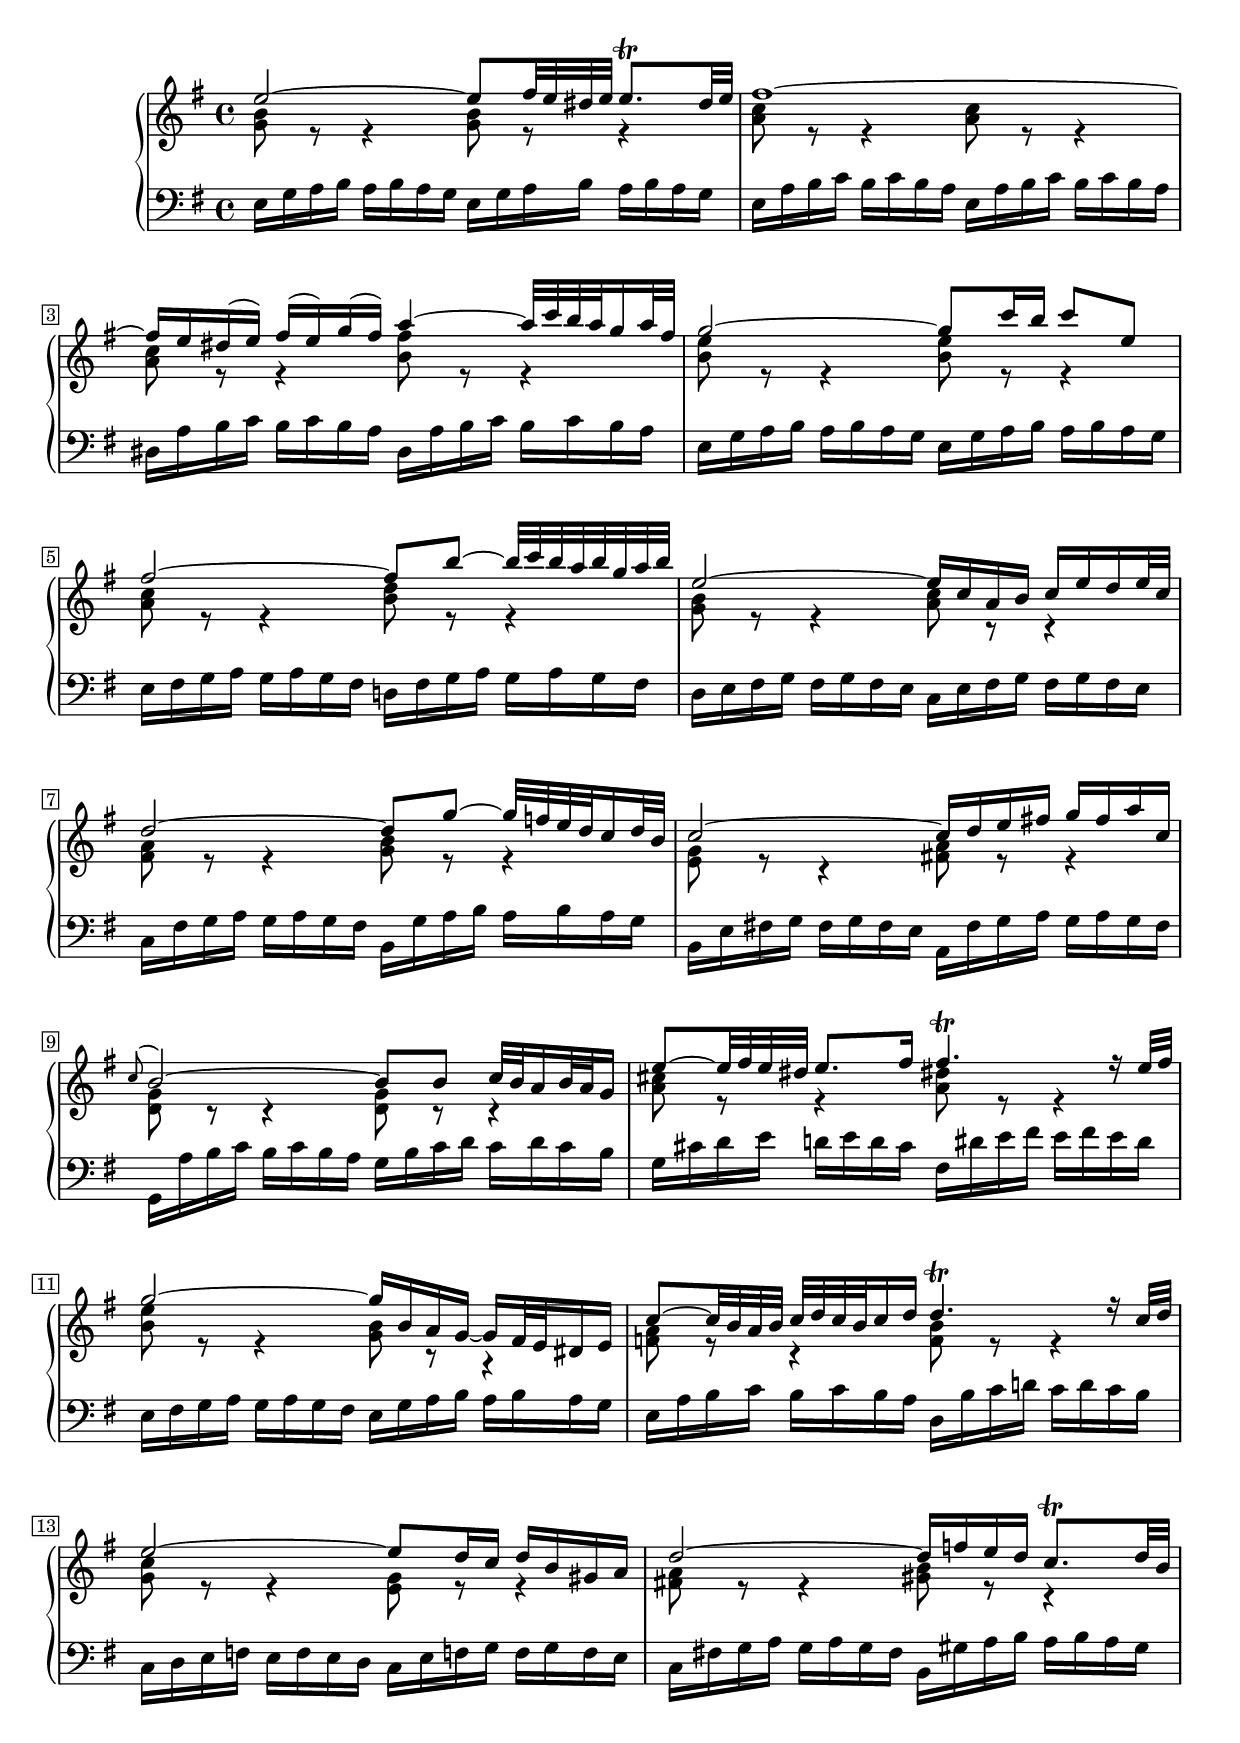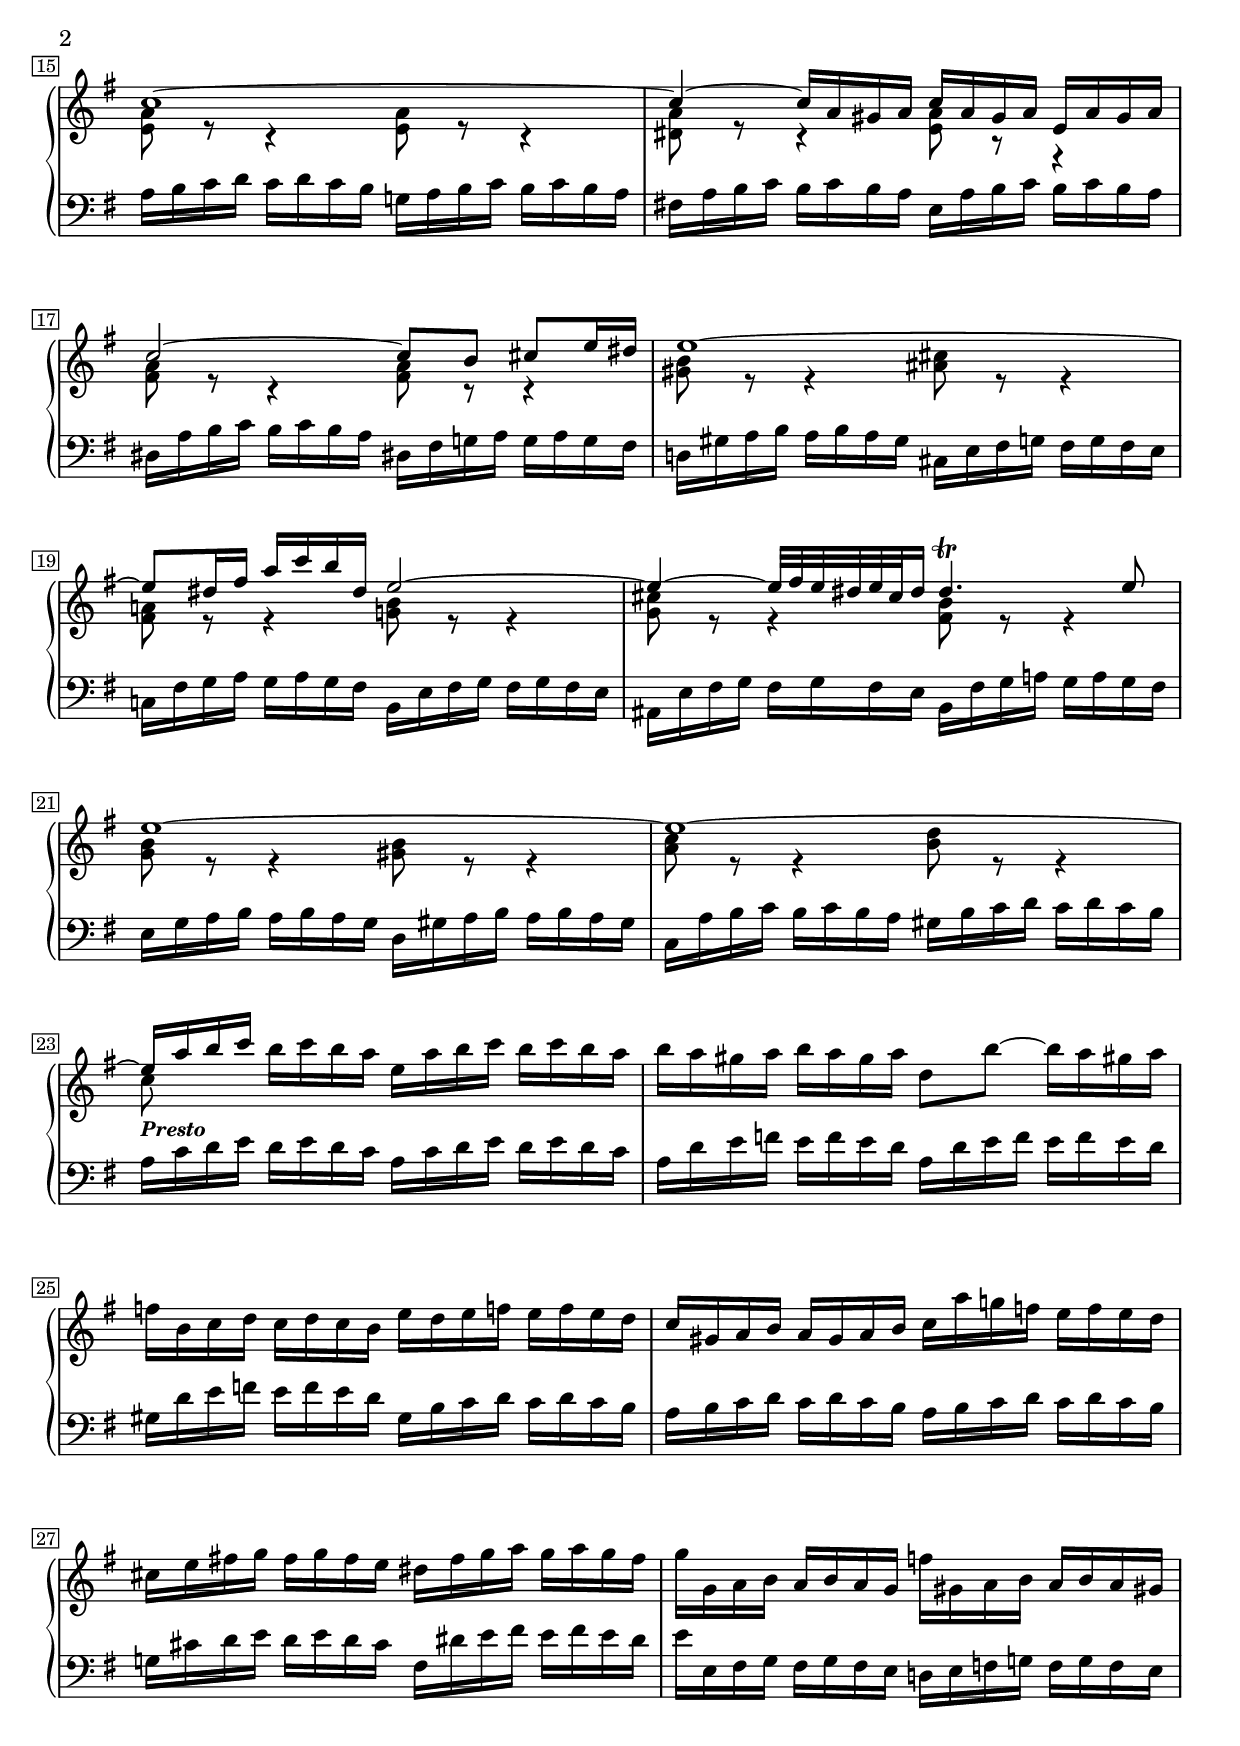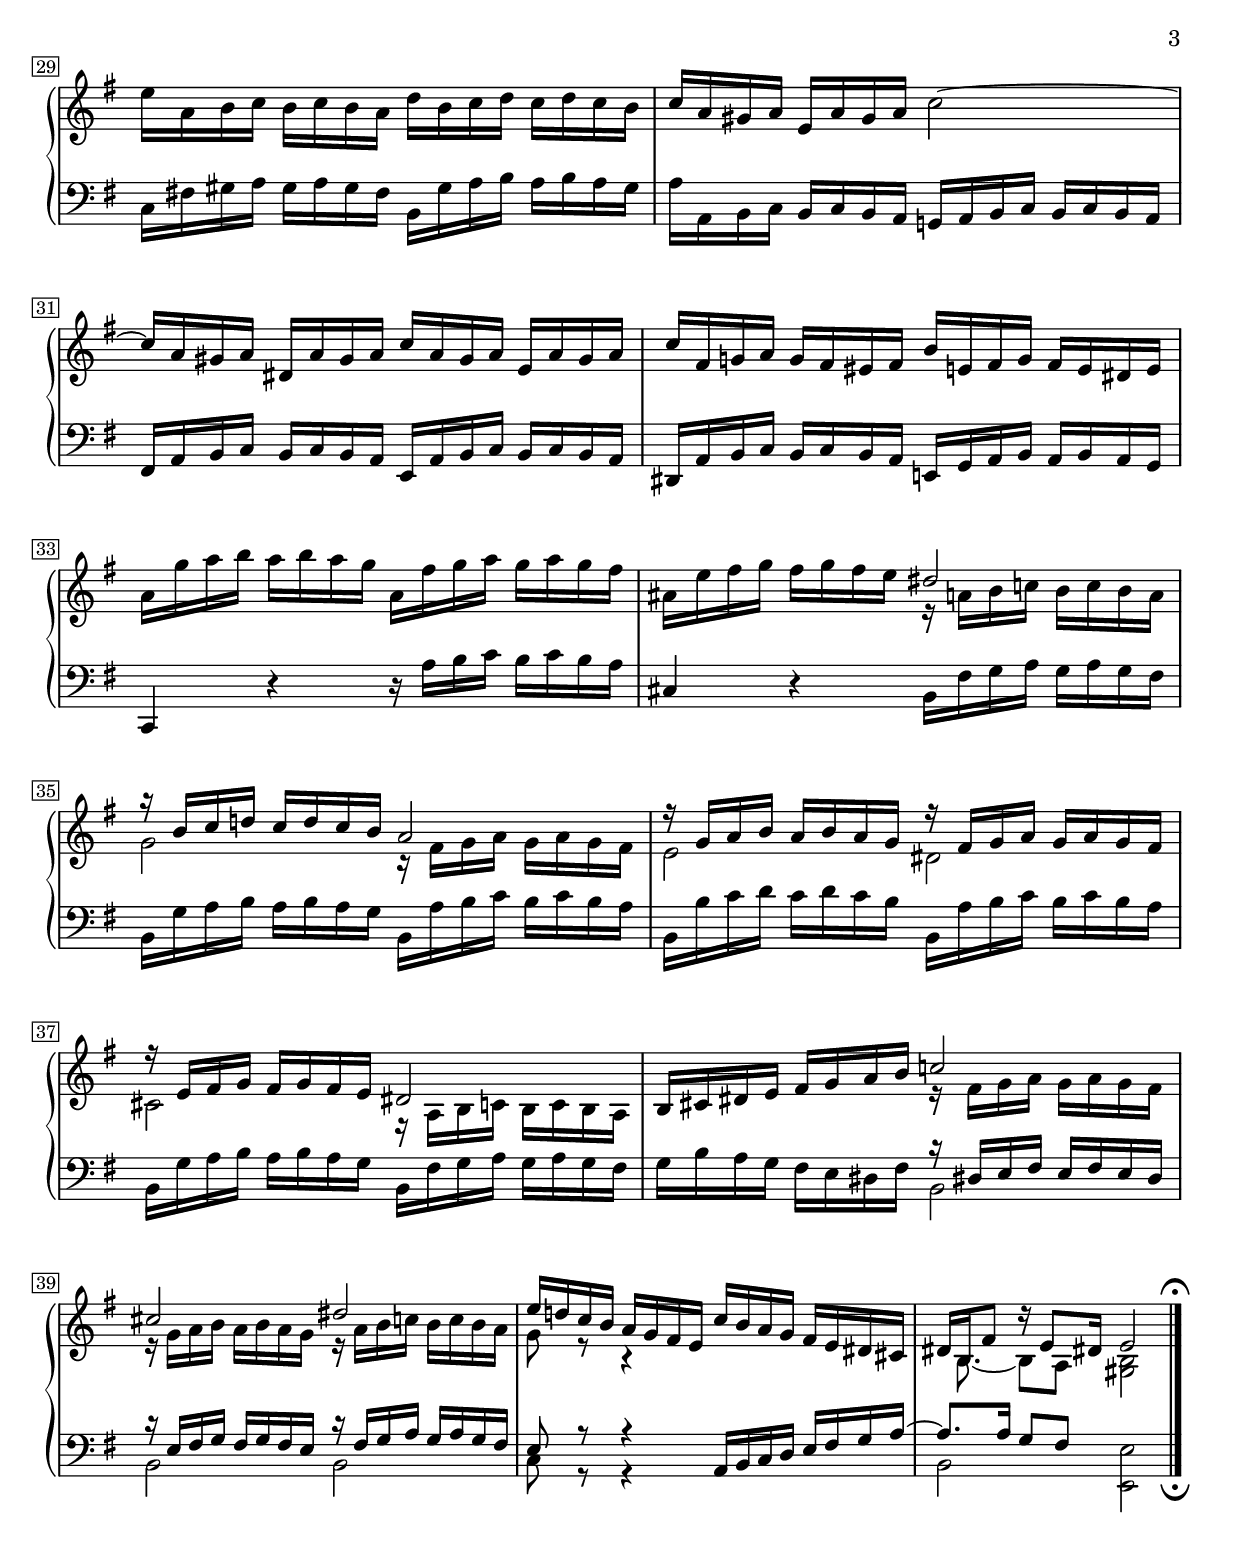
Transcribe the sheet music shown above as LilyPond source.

Global = {
  \key e \minor
  \time 4/4
  \include "../global.ly"
}

Soprano = \context Voice = "one" \relative c' {
  \voiceOne
  \stemUp\tieUp
  \override MultiMeasureRest.staff-position = #0
  \label #'Praeludium10
  %1
  | e'2~ e8 fis32 e dis e  e8.\trill dis32 e
  | fis1~
  | fis16 e dis( e)  fis( e) g( fis)  a4~ a32 c b a  g16 a32 fis
  | g2~ g8 c16 b  c8 e,
  %5
  | fis2~ fis8 b~ b32 c b a  b g a b
  | e,2~ e16 c a b  c e d e32 c
  | d2~ d8 g~ g32 f e d c16 d32 b
  | c2~ c16 d e fis  g fis a c,
  | \appoggiatura c8 b2~ b8 b  c32 b a16 b32 a g16
  %10
  | e'8~ e32 fis e dis e8. fis16 fis4.\trill r16 e32 fis
  | g2~ g16 b, a g_~ g fis32 e dis16 e
  | c'8~ c32 b a b  c d c b c16 d d4.\trill r16 c32 d
  | e2~ e8 d16 c  d b gis a
  | d2~ d16 f e d  c8.\trill d32 b
  %15
  | c1~
  | c4~ c16 a gis a  c a gis a  e a gis a
  | c2~ c8 b  cis e16 dis
  | e1~
  | e8 dis16 fis  a c b dis,  e2~
  %20
  | e4~ e32 fis e dis e cis dis16 dis4.\trill e8
  | e1~
  | e~
  | e16 a b c  \stemNeutral b c b a  e a b c  b c b a
  | b16 a gis a  b a gis a  d,8 b'~  b16 a gis! a
  %25
  | f16 b, c d  c d c b  e d e f!  e f e d
  | c16 gis a b  a gis a b  c a' g! f  e f e d
  | cis16 e fis! g  fis g fis e  dis fis g a  g a g fis
  | g16 g, a b  a b a g  f' gis, a b  a b a gis!
  | e'16 a, b c  b c b a  d b c d  c d c b
  %30
  | c16 a gis a  e a gis a  c2~
  | c16 a gis a  dis, a' gis a  c a gis a  e a gis a
  | c16 fis, g! a  g fis eis fis  b e, fis g  fis e dis e
  | a16 g' a b  a b a g  a, fis' g a  g a g fis
  | ais,16 e' fis g  fis g fis e  \voiceOne dis2
  %35
  | r16 b c d  c d c b  a2
  | r16 g a b  a b a g  r fis g a  g a g fis
  | r16 e fis g  fis g fis e  dis2
  | \oneVoice b16 cis dis e  fis g a b  \voiceOne c!2
  | cis2 dis
  %40
  | e16 d! c b  a g fis e  c' b a g  fis e dis cis
  | dis16 b fis'8 d'16\rest e,8 dis!16  e2
    \fine
}

Alto = \context Voice = "two" \relative c' {
  \voiceTwo
  \stemDown\tieDown
  \mergeDifferentlyDottedOn
  %1
  | <g' b>8 r r4 q8 r r4
  | <a c>8 r r4 q8 r r4
  | q8 r r4 <b fis'>8 r r4
  | <b e>8 r r4 q8 r r4
  %5
  | <a c>8 r r4 <b d>8 r r4
  | <g b>8 r r4 <a c>8 r r4
  | <fis a>8 r r4 < g b>8 r r4
  | <e g>8 r8 r4 <fis! a>8 r r4
  | <d g>8 r r4 q8 r r4
  %10
  | <a' cis>8 r r4 <a dis!>8 r r4
  | <b e>8 r r4 <g b>8 r r4
  | <f a>8 r r4 <f b>8 r r4
  | <g c>8 r r4 <e g>8 r r4
  | <fis! a>8 r r4 <gis b>8 r r4
  %15
  | <e a>8 r r4 q8 r r4
  | <dis a'>8 r r4 <e a>8 r r4
  | <fis a>8 r r4 q8 r r4
  | <gis b>8 r r4 <ais cis>8 r r4
  | <fis a!>8 r r4 <g b>8 r r4
  %20
  | <g cis>8 r r4 <fis b>8 r r4
  | <g b>8 r r4 <gis b>8 r r4
  | <a c>8 r r4 <b d>8 r r4
  | c8_\markup{ \bold "Presto" } s4. s2
  | s1*10
  %34
  | s2 r16 a b c!  b c b a
  | g2  r16 fis g a  g a g fis
  | e2 dis
  | cis2  r16 a b c b c b a
  | s2  r16 fis' g a  g a g fis
  | r16 g a b  a b a g  r a b c  b c b a
  %40
  | g8 r r4 s2
  | s16 b,8.~ b8 a  <gis b>2
    \override Score.TextMark.self-alignment-X = #CENTER
    \textEndMark \markup { \musicglyph "scripts.ufermata" }
}

Tenor = \context Voice = "three" \relative c {
  \voiceThree
  \stemUp\tieUp
  %1
  | s1*37
  | s2 r16 dis! e fis e fis e dis
  | r16 e fis g fis g fis e  r fis g a g a g fis
  %40
  | e8 r r4 a,16 b c d e fis g a~
  | a8. a16 g8 fis s2
}

Bass = \context Voice = "four" \relative c {
  \voiceFour
  \stemDown\tieDown
  \override MultiMeasureRest.staff-position = #0
  \override Rest.staff-position = #0
  %1
  | e16 g a b  a b a g  e g a b  a b a g
  | e16 a b c  b c b a  e a b c  b c b a
  | dis,16 a' b c  b c b a  dis, a' b c b c b a
  | e16 g a b  a b a g  e g a b  a b a g
  %5
  | e16 fis g a  g a g fis  d! fis g a  g a g fis
  | d16 e fis g  fis g fis e  c e fis g  fis g fis e
  | c16 fis g a  g a g fis  b, g' a b  a b a g
  | b,16 e fis! g  fis g fis e  a, fis' g a  g a g fis
  | g,16 a' b c  b c b a  g b c d  c d c b
  %10
  | g16 cis d e  d e d cis  fis, dis' e fis  e fis e dis
  | e,16 fis g a  g a g fis  e g a b  a b a g
  | e16 a b c  b c b a  d, b' c d  c d c b
  | c,16 d e f  e f e d  c e f! g  f g f e
  | c16 fis! g a  g a g fis  b, gis' a b a b a gis
  %15
  | a16 b c d  c d c b  g! a b c  b c b a
  | fis!16 a b c  b c b a  e a b c  b c b a
  | dis,16 a' b c  b c b a  dis,! fis g! a  g a g fis
  | d!16 gis a b  a b a gis  cis, e fis g  fis g fis e
  | c!16 fis g a  g a g fis  b, e fis g  fis g fis e
  %20
  | ais,16 e' fis g  fis g fis e  b fis' g a!  g a g fis
  | e16 g a b  a b a g  d gis a b  a b a gis
  | c,16  a' b c  b c b a  gis b c d  c d c b
  | \stemNeutral a16 c d e  d e d c  a c d e  d e d c
  | a16 d e f  e f e d  a d e f  e f e d
  %25
  | gis,16 d' e f  e f e d  gis, b c d  c d c b
  | a16 b c d  c d c b  a b c d  c d c b
  | g!16 cis d e  d e d cis  fis, dis' e fis  e fis e dis
  | e16 e, fis g  fis g fis e  d! e f g!  f g f e
  | c16 fis! gis a  gis a gis fis  b, gis' a b  a b a gis
  %30
  | a16 a, b c  b c b a  g! a b c  b c b a
  | fis16 a b c  b c b a  e a b c  b c b a
  | dis,16 a' b c  b c b a  e! g a b  a b a g
  | c,4 r r16 a'' b c  b c b a
  | cis,4 r  b16 fis' g a  g a g fis
  %35
  | b,16 g' a b  a b a g  b, a' b c  b c b a
  | b,16 b' c d  c d c b  b, a' b c  b c b a
  | b,16 g' a b  a b a g  b, fis' g a  g a g fis
  | g16 b a g  fis e dis fis \stemDown b,2
  | b2 b
  %40
  | c8 g\rest g4\rest s2
  | b2 <e, e'>
    \tweak direction #DOWN
    \textEndMark \markup { \musicglyph "scripts.dfermata" }
    \fine
}

\score {
  \new PianoStaff
  <<
    \accidentalStyle Score.piano
    \context Staff = "upper" <<
      \set Staff.midiInstrument = #"acoustic grand"
      \Global
      \clef treble
      \Soprano
      \Alto
    >>
    \context Staff = "lower" <<
      \set Staff.midiInstrument = #"acoustic grand"
      \Global
      \clef bass
      \Tenor
      \Bass
    >>
  >>
  \header {
    composer = ##f % "Johann Sebastian Bach"
    opus = ##f % "BWV 855"
    title = \markup { "Praeludium X" }
    subtitle = ##f
  }
  \layout {
    \context {
      \PianoStaff
      \override Parentheses.font-size = #-2
      \override TextScript.font-shape = #'italic
      \override TextScript.font-size = #-1
    }
  }
  \midi {
    \tempo 4 = 100
  }
}
